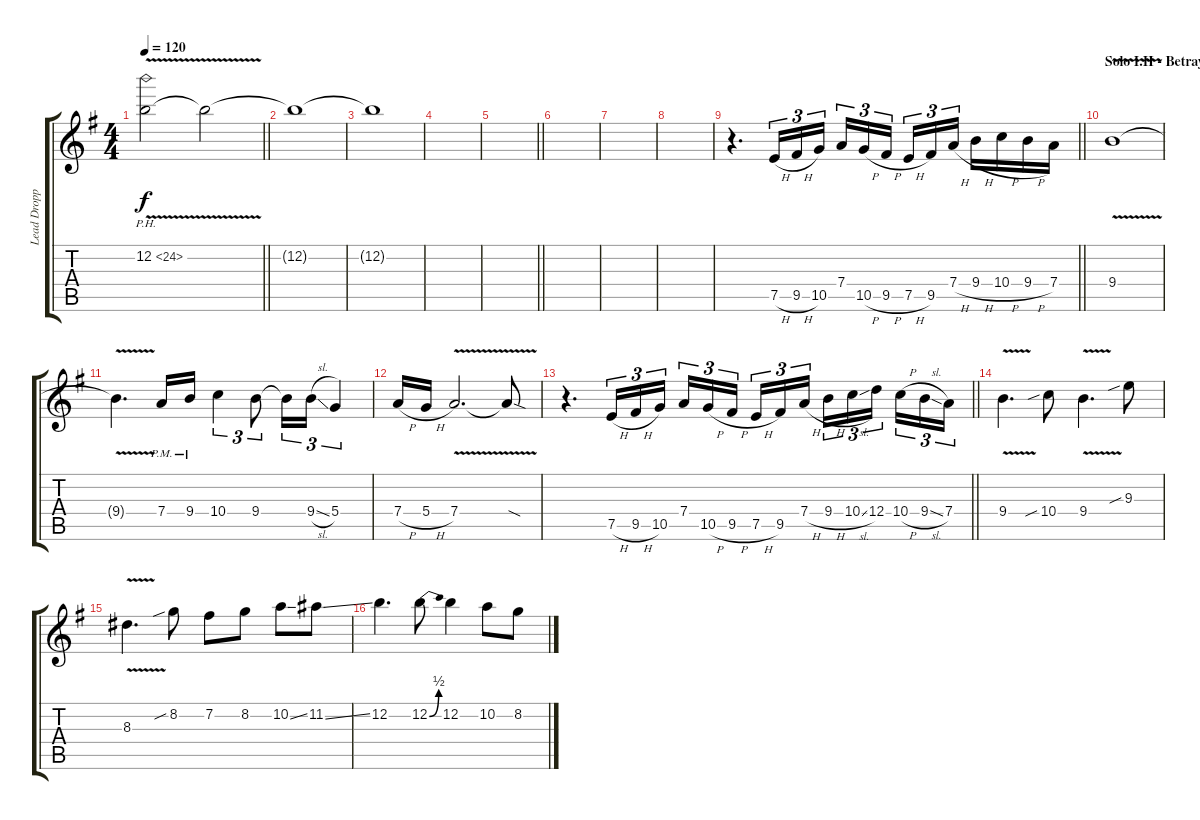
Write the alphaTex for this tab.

\track ("Lead Dropped D " "Lead Dropp") {instrument distortionguitar}
\staff {score tabs}
\tuning (E4 B3 G3 D3 A2 D2) {hide}
\ts (4 4)
\tempo 120
\clef g2
\barLineRight lightlight
\ks eminor
12.2{ph 12 v}.2{dy f} 12.2{t}.2{volume 0} |
\section ("" "")
12.2{t}.1 |
12.2{t}.1 |
|
\barLineRight lightlight
|
|
|
|
\barLineRight lightlight
r.4{d volume 16 instrument distortionguitar} 7.5{h}.16{tu (3 2)} 9.5{h}.16{tu (3 2)} 10.5.16{tu (3 2)} 7.4.16{tu (3 2)} 10.5{h}.16{tu (3 2)} 9.5{h}.16{tu (3 2) beam splitsecondary} 7.5{h}.16{tu (3 2)} 9.5.16{tu (3 2)} 7.4{h}.16{tu (3 2)} 9.4{h}.16 10.4{h}.16 9.4{h}.16 7.4.16 |
\section ("" "Solo I.II - Betrayal")
9.4{v}.1 |
9.4{t}.4{d} 7.4{pm}.16 9.4{pm}.16 10.4.4{tu (3 2)} 9.4.8{tu (3 2)} 9.4{t}.16{tu (3 2)} 9.4{sl}.16{tu (3 2)} 5.4.4{tu (3 2)} |
7.4{h}.16 5.4{h}.16 7.4{v}.2{d} 7.4{sod t}.8 |
\barLineRight lightlight
r.4{d} 7.5{h}.16{tu (3 2)} 9.5{h}.16{tu (3 2)} 10.5.16{tu (3 2)} 7.4.16{tu (3 2)} 10.5{h}.16{tu (3 2)} 9.5{h}.16{tu (3 2) beam splitsecondary} 7.5{h}.16{tu (3 2)} 9.5.16{tu (3 2)} 7.4{h}.16{tu (3 2)} 9.4{h}.16{tu (3 2)} 10.4{sl}.16{tu (3 2)} 12.4.16{tu (3 2) beam splitsecondary} 10.4{h}.16{tu (3 2)} 9.4{sl}.16{tu (3 2)} 7.4.16{tu (3 2)} |
9.4{v}.4{d} 10.4{sib}.8 9.4{v}.4{d} 9.3{sib}.8 |
8.3{v}.4{d} 8.2{sib}.8 7.2.8 8.2.8 10.2{ss}.8 11.2{ss}.8 |
12.2.4{d} 12.2{be (bend 0 0 60 2)}.8 12.2.4 10.2.8 8.2.8
